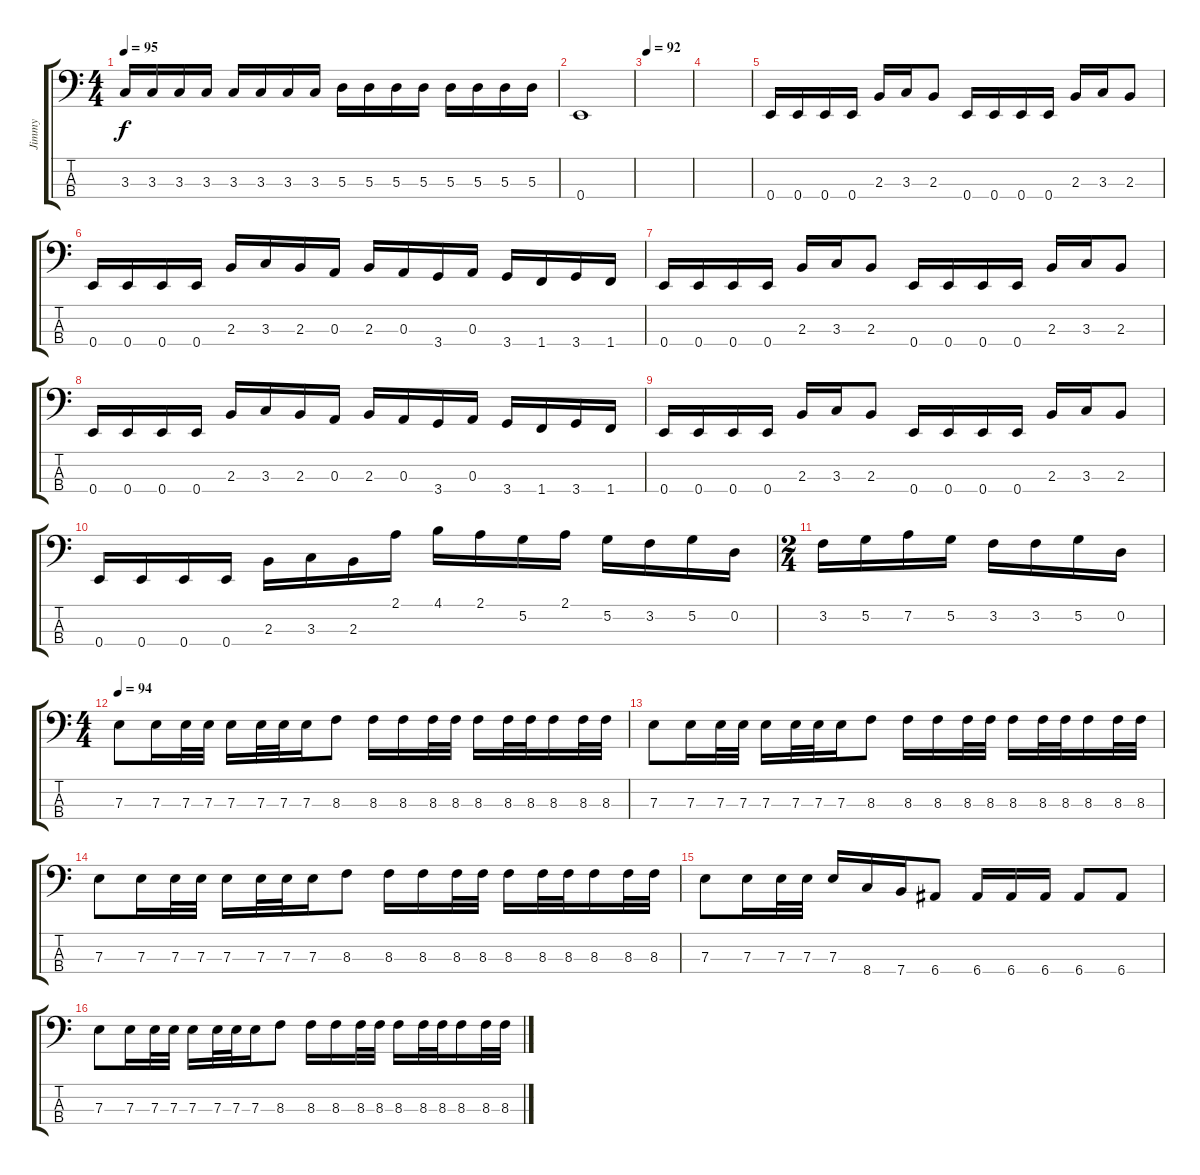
\track ("Jimmy" "Jimmy") {instrument electricbasspick}
\staff {score tabs}
\tuning (G2 D2 A1 E1) {hide}
\ts (4 4)
\tempo 95
\clef f4
\ks c
3.3.16{dy f} 3.3.16 3.3.16 3.3.16 3.3.16 3.3.16 3.3.16 3.3.16 5.3.16 5.3.16 5.3.16 5.3.16 5.3.16 5.3.16 5.3.16 5.3.16 |
0.4.1 |
\tempo 92
|
|
0.4.16 0.4.16 0.4.16 0.4.16 2.3.16 3.3.16 2.3.8 0.4.16 0.4.16 0.4.16 0.4.16 2.3.16 3.3.16 2.3.8 |
0.4.16 0.4.16 0.4.16 0.4.16 2.3.16 3.3.16 2.3.16 0.3.16 2.3.16 0.3.16 3.4.16 0.3.16 3.4.16 1.4.16 3.4.16 1.4.16 |
0.4.16 0.4.16 0.4.16 0.4.16 2.3.16 3.3.16 2.3.8 0.4.16 0.4.16 0.4.16 0.4.16 2.3.16 3.3.16 2.3.8 |
0.4.16 0.4.16 0.4.16 0.4.16 2.3.16 3.3.16 2.3.16 0.3.16 2.3.16 0.3.16 3.4.16 0.3.16 3.4.16 1.4.16 3.4.16 1.4.16 |
0.4.16 0.4.16 0.4.16 0.4.16 2.3.16 3.3.16 2.3.8 0.4.16 0.4.16 0.4.16 0.4.16 2.3.16 3.3.16 2.3.8 |
0.4.16 0.4.16 0.4.16 0.4.16 2.3.16 3.3.16 2.3.16 2.1.16 4.1.16 2.1.16 5.2.16 2.1.16 5.2.16 3.2.16 5.2.16 0.2.16 |
\ts (2 4)
3.2.16 5.2.16 7.2.16 5.2.16 3.2.16 3.2.16 5.2.16 0.2.16 |
\ts (4 4)
\tempo 94
7.3.8 7.3.16 7.3.32 7.3.32 7.3.16 7.3.32 7.3.32 7.3.16 8.3.8 8.3.16 8.3.16 8.3.32 8.3.32 8.3.16 8.3.32 8.3.32 8.3.16 8.3.32 8.3.32 |
7.3.8 7.3.16 7.3.32 7.3.32 7.3.16 7.3.32 7.3.32 7.3.16 8.3.8 8.3.16 8.3.16 8.3.32 8.3.32 8.3.16 8.3.32 8.3.32 8.3.16 8.3.32 8.3.32 |
7.3.8 7.3.16 7.3.32 7.3.32 7.3.16 7.3.32 7.3.32 7.3.16 8.3.8 8.3.16 8.3.16 8.3.32 8.3.32 8.3.16 8.3.32 8.3.32 8.3.16 8.3.32 8.3.32 |
7.3.8 7.3.16 7.3.32 7.3.32 7.3.16 8.4.16 7.4.16 6.4.8 6.4.16 6.4.16 6.4.16 6.4.8 6.4.8 |
7.3.8 7.3.16 7.3.32 7.3.32 7.3.16 7.3.32 7.3.32 7.3.16 8.3.8 8.3.16 8.3.16 8.3.32 8.3.32 8.3.16 8.3.32 8.3.32 8.3.16 8.3.32 8.3.32
